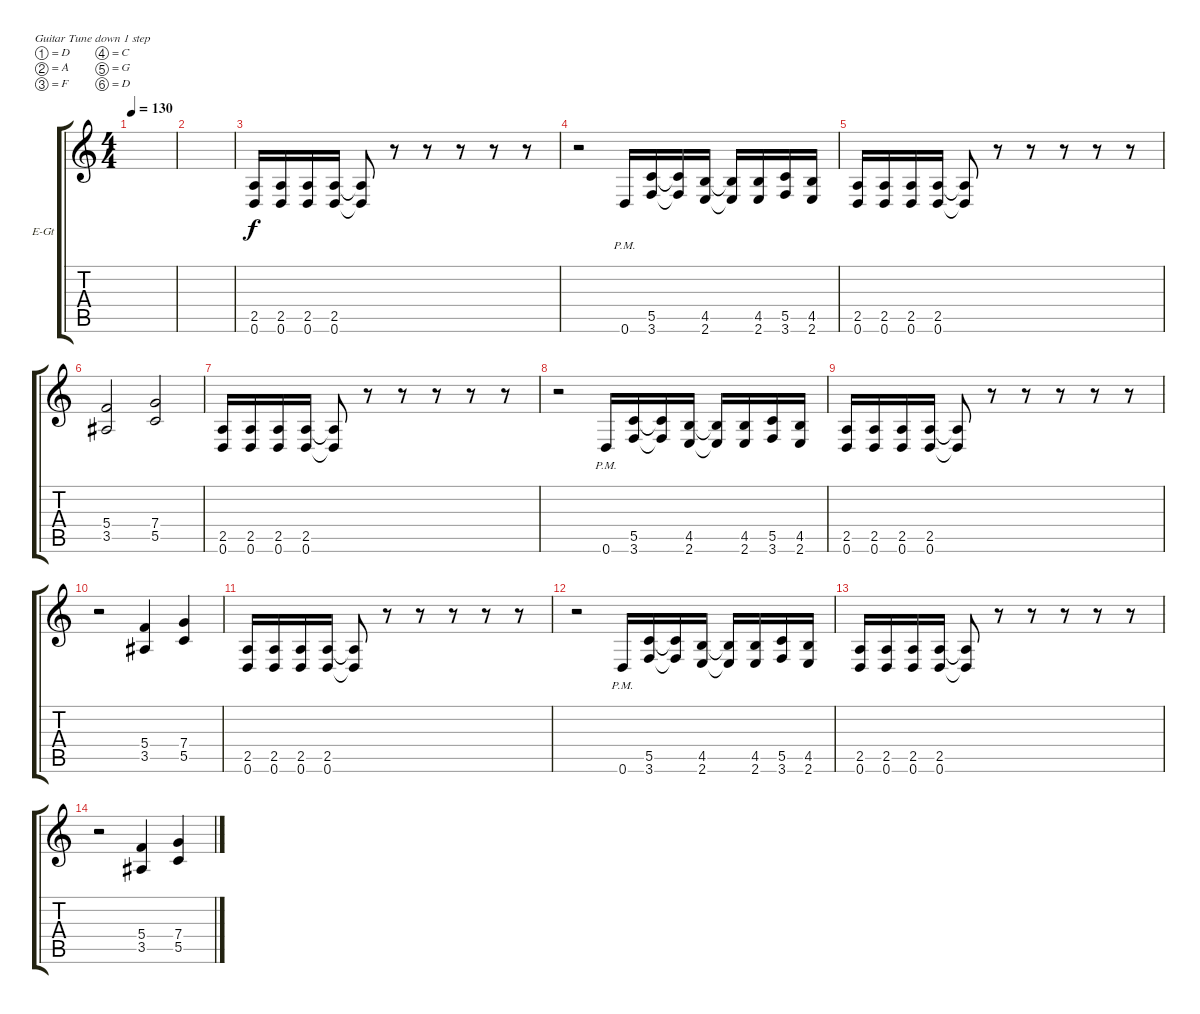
\defaultSystemsLayout 4
\bracketExtendMode groupsimilarinstruments
\firstSystemTrackNameOrientation horizontal
\otherSystemsTrackNameOrientation horizontal
\track ("Electric Guitar" "E-Gt") {instrument distortionguitar}
\staff {score tabs}
\tuning (D4 A3 F3 C3 G2 D2)
\ts (4 4)
\tempo 130
\clef g2
\ks c
|
|
(0.6 2.5).16 (0.6 2.5).16 (0.6 2.5).16 (0.6 2.5).16 (0.6{t} 2.5{t}).8 r.8 r.8 r.8 r.8 r.8 |
r.2 0.6{pm}.16 (3.6 5.5).16 (3.6{t} 5.5{t}).16 (2.6 4.5).16 (2.6{t} 4.5{t}).16 (2.6 4.5).16 (3.6 5.5).16 (2.6 4.5).16 |
(0.6 2.5).16 (0.6 2.5).16 (0.6 2.5).16 (0.6 2.5).16 (0.6{t} 2.5{t}).8 r.8 r.8 r.8 r.8 r.8 |
(3.5 5.4).2 (5.5 7.4).2 |
(0.6 2.5).16 (0.6 2.5).16 (0.6 2.5).16 (0.6 2.5).16 (0.6{t} 2.5{t}).8 r.8 r.8 r.8 r.8 r.8 |
r.2 0.6{pm}.16 (3.6 5.5).16 (3.6{t} 5.5{t}).16 (2.6 4.5).16 (2.6{t} 4.5{t}).16 (2.6 4.5).16 (3.6 5.5).16 (2.6 4.5).16 |
(0.6 2.5).16 (0.6 2.5).16 (0.6 2.5).16 (0.6 2.5).16 (0.6{t} 2.5{t}).8 r.8 r.8 r.8 r.8 r.8 |
r.2 (3.5 5.4).4 (5.5 7.4).4 |
(0.6 2.5).16 (0.6 2.5).16 (0.6 2.5).16 (0.6 2.5).16 (0.6{t} 2.5{t}).8 r.8 r.8 r.8 r.8 r.8 |
r.2 0.6{pm}.16 (3.6 5.5).16 (3.6{t} 5.5{t}).16 (2.6 4.5).16 (2.6{t} 4.5{t}).16 (2.6 4.5).16 (3.6 5.5).16 (2.6 4.5).16 |
(0.6 2.5).16 (0.6 2.5).16 (0.6 2.5).16 (0.6 2.5).16 (0.6{t} 2.5{t}).8 r.8 r.8 r.8 r.8 r.8 |
r.2 (3.5 5.4).4 (5.5 7.4).4
